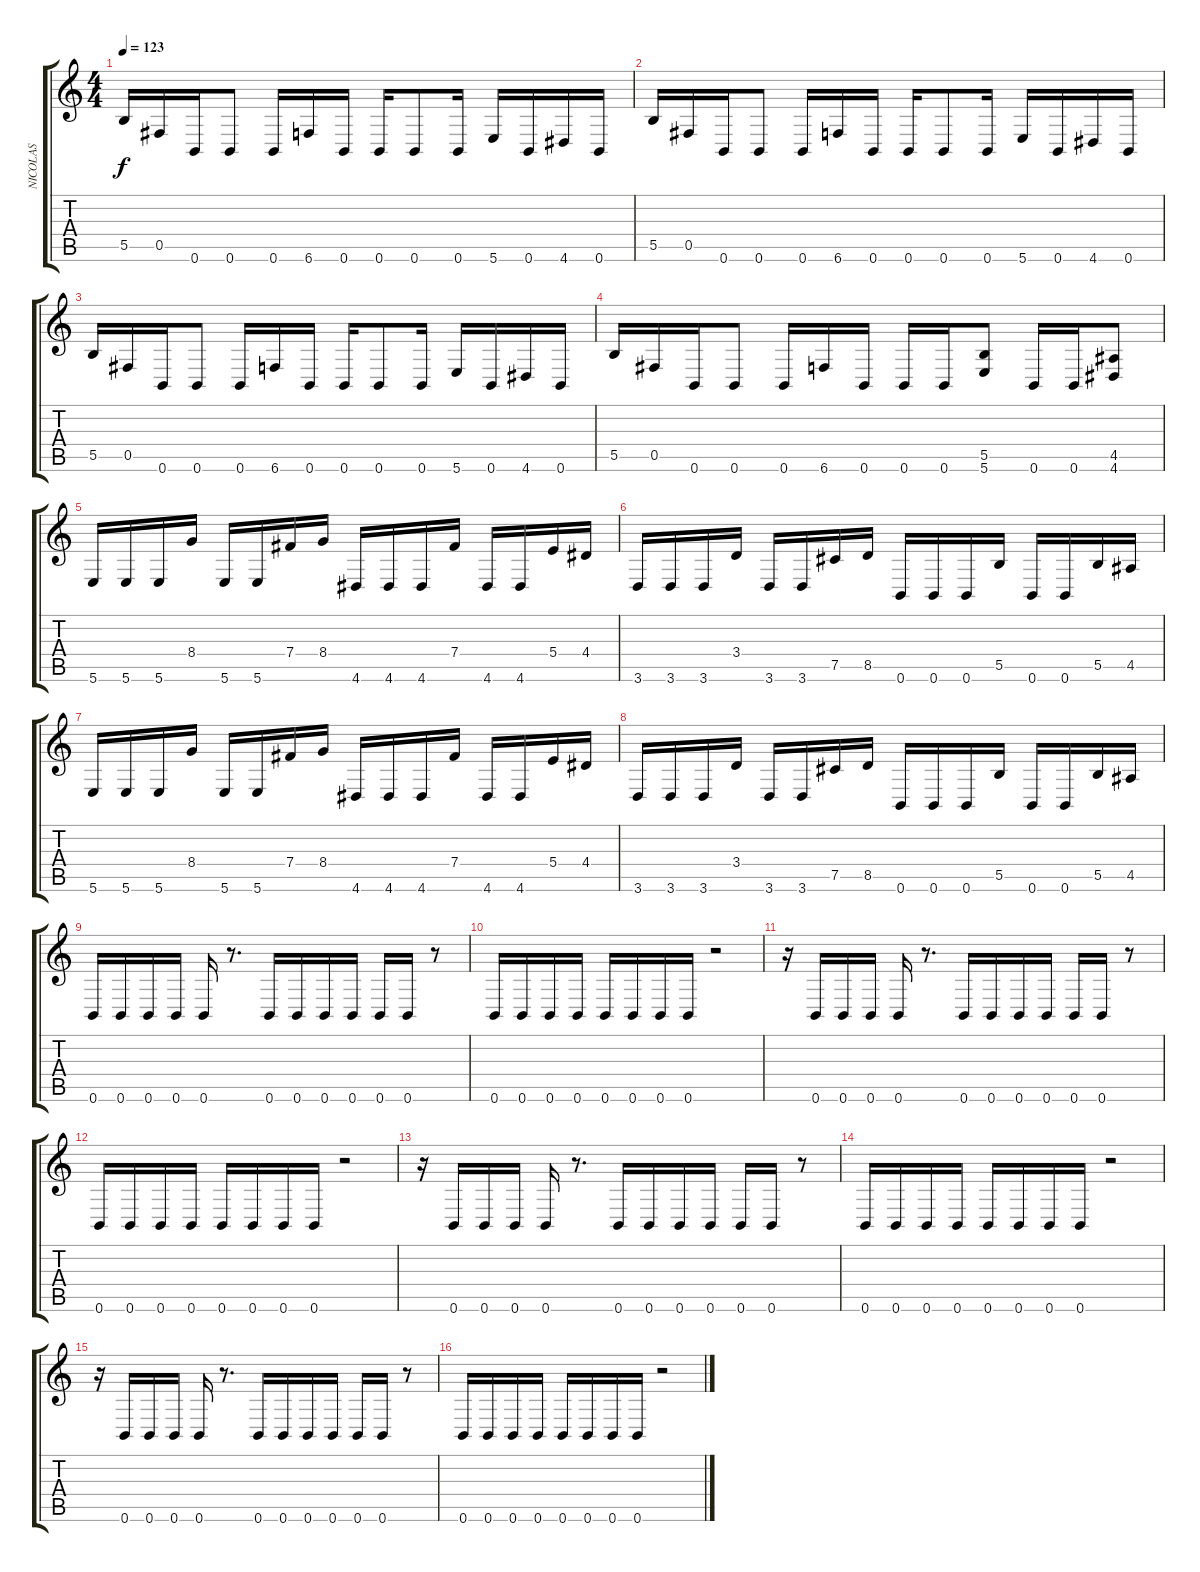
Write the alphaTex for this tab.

\track ("NICOLAS" "NICOLAS") {instrument overdrivenguitar}
\staff {score tabs}
\tuning (Db4 Ab3 E3 B2 Gb2 B1) {hide}
\ts (4 4)
\tempo 123
\clef g2
\ks c
5.5.16{dy f} 0.5.16 0.6.16 0.6.8 0.6.16 6.6.16 0.6.16 0.6.16 0.6.8 0.6.16 5.6.16 0.6.16 4.6.16 0.6.16 |
5.5.16 0.5.16 0.6.16 0.6.8 0.6.16 6.6.16 0.6.16 0.6.16 0.6.8 0.6.16 5.6.16 0.6.16 4.6.16 0.6.16 |
5.5.16 0.5.16 0.6.16 0.6.8 0.6.16 6.6.16 0.6.16 0.6.16 0.6.8 0.6.16 5.6.16 0.6.16 4.6.16 0.6.16 |
5.5.16 0.5.16 0.6.16 0.6.8 0.6.16 6.6.16 0.6.16 0.6.16 0.6.16 (5.5 5.6).8 0.6.16 0.6.16 (4.5 4.6).8 |
5.6.16 5.6.16 5.6.16 8.4.16 5.6.16 5.6.16 7.4.16 8.4.16 4.6.16 4.6.16 4.6.16 7.4.16 4.6.16 4.6.16 5.4.16 4.4.16 |
3.6.16 3.6.16 3.6.16 3.4.16 3.6.16 3.6.16 7.5.16 8.5.16 0.6.16 0.6.16 0.6.16 5.5.16 0.6.16 0.6.16 5.5.16 4.5.16 |
5.6.16 5.6.16 5.6.16 8.4.16 5.6.16 5.6.16 7.4.16 8.4.16 4.6.16 4.6.16 4.6.16 7.4.16 4.6.16 4.6.16 5.4.16 4.4.16 |
3.6.16 3.6.16 3.6.16 3.4.16 3.6.16 3.6.16 7.5.16 8.5.16 0.6.16 0.6.16 0.6.16 5.5.16 0.6.16 0.6.16 5.5.16 4.5.16 |
0.6.16 0.6.16 0.6.16 0.6.16 0.6.16 r.8{d} 0.6.16 0.6.16 0.6.16 0.6.16 0.6.16 0.6.16 r.8 |
0.6.16 0.6.16 0.6.16 0.6.16 0.6.16 0.6.16 0.6.16 0.6.16 r.2 |
r.16 0.6.16 0.6.16 0.6.16 0.6.16 r.8{d} 0.6.16 0.6.16 0.6.16 0.6.16 0.6.16 0.6.16 r.8 |
0.6.16 0.6.16 0.6.16 0.6.16 0.6.16 0.6.16 0.6.16 0.6.16 r.2 |
r.16 0.6.16 0.6.16 0.6.16 0.6.16 r.8{d} 0.6.16 0.6.16 0.6.16 0.6.16 0.6.16 0.6.16 r.8 |
0.6.16 0.6.16 0.6.16 0.6.16 0.6.16 0.6.16 0.6.16 0.6.16 r.2 |
r.16 0.6.16 0.6.16 0.6.16 0.6.16 r.8{d} 0.6.16 0.6.16 0.6.16 0.6.16 0.6.16 0.6.16 r.8 |
0.6.16 0.6.16 0.6.16 0.6.16 0.6.16 0.6.16 0.6.16 0.6.16 r.2
